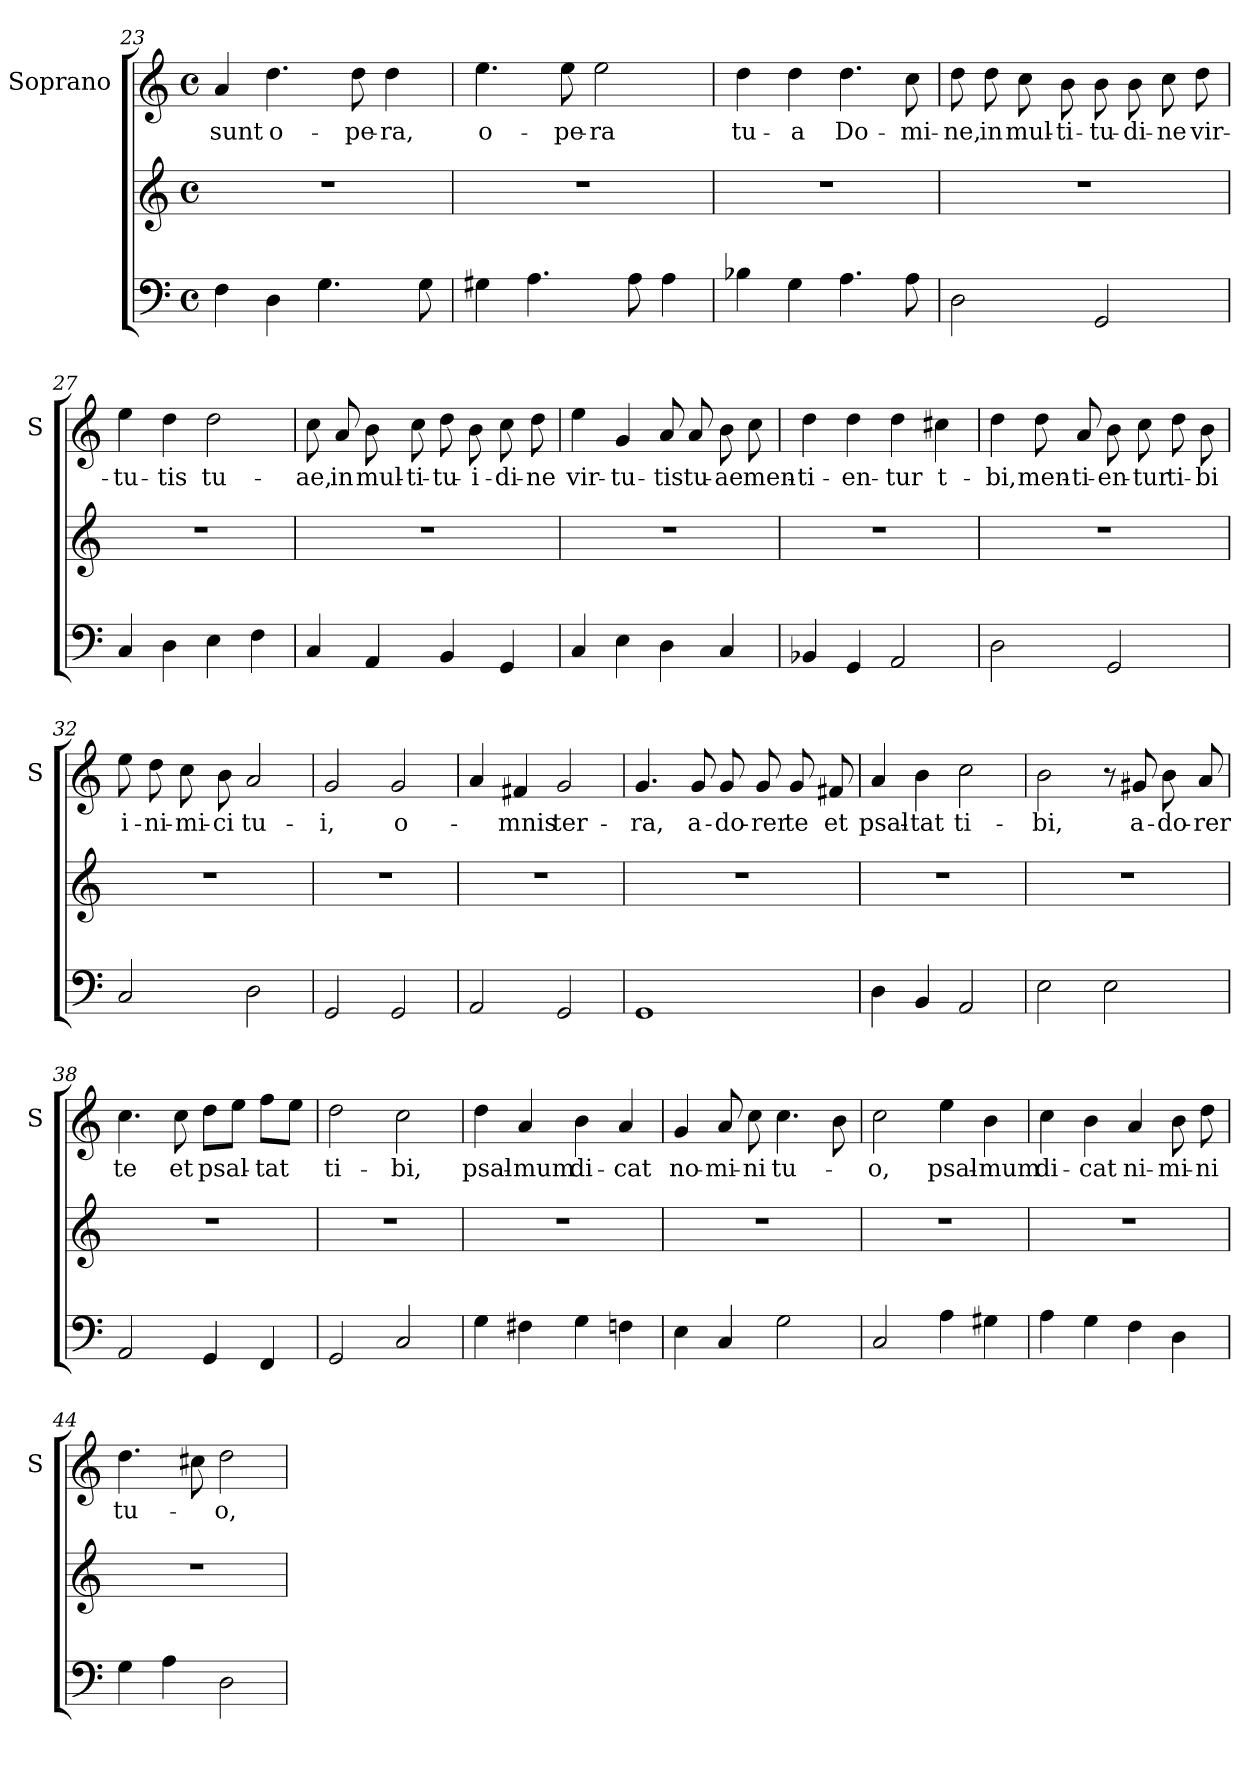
**kern	**kern	**kern	**text
*part2	*part2	*part1	*part1
*staff3	*staff2	*staff1	*staff1
*	*	*I"Soprano	*
*	*	*I'S	*
*clefF4	*clefG2	*clefG2	*
*k[]	*k[]	*k[]	*
*C:	*C:	*C:	*
*M4/4	*M4/4	*M4/4	*
*met(c)	*met(c)	*met(c)	*
=23	=23	=23	=23
!	!	!	!LO:LY:b
4F\	1r	4a/	sunt
!	!	!	!LO:LY:b
4D\	.	4.dd\	o-
4.G\	.	.	.
!	!	!	!LO:LY:b
.	.	8dd\	-pe-
!	!	!	!LO:LY:b
.	.	4dd\	-ra,
8G\	.	.	.
=24	=24	=24	=24
!	!	!	!LO:LY:b
4G#X\	1r	4.ee\	o-
4.A\	.	.	.
!	!	!	!LO:LY:b
.	.	8ee\	-pe-
!	!	!	!LO:LY:b
.	.	2ee\	-ra
8A\	.	.	.
4A\	.	.	.
!!LO:LB:g=z
=25	=25	=25	=25
!	!	!	!LO:LY:b
4B-X\	1r	4dd\	tu-
!	!	!	!LO:LY:b
4G\	.	4dd\	-a
!	!	!	!LO:LY:b
4.A\	.	4.dd\	Do-
!	!	!	!LO:LY:b
8A\	.	8cc\	-mi-
=26	=26	=26	=26
!	!	!	!LO:LY:b
2D\	1r	8dd\	-ne,
!	!	!	!LO:LY:b
.	.	8dd\	in
!	!	!	!LO:LY:b
.	.	8cc\	mul-
!	!	!	!LO:LY:b
.	.	8b\	-ti-
!	!	!	!LO:LY:b
2GG/	.	8b\	-tu-
!	!	!	!LO:LY:b
.	.	8b\	-di-
!	!	!	!LO:LY:b
.	.	8cc\	-ne
!	!	!	!LO:LY:b
.	.	8dd\	vir-
=27	=27	=27	=27
!	!	!	!LO:LY:b
4C/	1r	4ee\	-tu-
!	!	!	!LO:LY:b
4D\	.	4dd\	-tis
!	!	!	!LO:LY:b
4E\	.	2dd\	tu-
4F\	.	.	.
=28	=28	=28	=28
!	!	!	!LO:LY:b
4C/	1r	8cc\	-ae,
!	!	!	!LO:LY:b
.	.	8a/	in
!	!	!	!LO:LY:b
4AA/	.	8b\	mul-
!	!	!	!LO:LY:b
.	.	8cc\	-ti-
!	!	!	!LO:LY:b
4BB/	.	8dd\	-tu-
!	!	!	!LO:LY:b
.	.	8b\	-i-
!	!	!	!LO:LY:b
4GG/	.	8cc\	-di-
!	!	!	!LO:LY:b
.	.	8dd\	-ne
!!LO:PB:g=z
=29	=29	=29	=29
!	!	!	!LO:LY:b
4C/	1r	4ee\	vir-
!	!	!	!LO:LY:b
4E\	.	4g/	-tu-
!	!	!	!LO:LY:b
4D\	.	8a/	-tis
!	!	!	!LO:LY:b
.	.	8a/	tu-
!	!	!	!LO:LY:b
4C/	.	8b\	-ae
!	!	!	!LO:LY:b
.	.	8cc\	men-
=30	=30	=30	=30
!	!	!	!LO:LY:b
4BB-X/	1r	4dd\	-ti-
!	!	!	!LO:LY:b
4GG/	.	4dd\	-en-
!	!	!	!LO:LY:b
2AA/	.	4dd\	-tur
!	!	!	!LO:LY:b
.	.	4cc#X\	t-
=31	=31	=31	=31
!	!	!	!LO:LY:b
2D\	1r	4dd\	-bi,
!	!	!	!LO:LY:b
.	.	8dd\	men-
!	!	!	!LO:LY:b
.	.	8a/	-ti-
!	!	!	!LO:LY:b
2GG/	.	8b\	-en-
!	!	!	!LO:LY:b
.	.	8cc\	-tur
!	!	!	!LO:LY:b
.	.	8dd\	ti-
!	!	!	!LO:LY:b
.	.	8b\	-bi
=32	=32	=32	=32
!	!	!	!LO:LY:b
2C/	1r	8ee\	i-
!	!	!	!LO:LY:b
.	.	8dd\	-ni-
!	!	!	!LO:LY:b
.	.	8cc\	-mi-
!	!	!	!LO:LY:b
.	.	8b\	-ci
!	!	!	!LO:LY:b
2D\	.	2a/	tu-
=33	=33	=33	=33
!	!	!	!LO:LY:b
2GG/	1r	2g/	-i,
!	!	!	!LO:LY:b
2GG/	.	2g/	o-
!!LO:LB:g=z
=34	=34	=34	=34
2AA/	1r	4a/	.
!	!	!	!LO:LY:b
.	.	4f#X/	-mnis
!	!	!	!LO:LY:b
2GG/	.	2g/	ter-
=35	=35	=35	=35
!	!	!	!LO:LY:b
1GG	1r	4.g/	-ra,
!	!	!	!LO:LY:b
.	.	8g/	a-
!	!	!	!LO:LY:b
.	.	8g/	-do-
!	!	!	!LO:LY:b
.	.	8g/	-rer
!	!	!	!LO:LY:b
.	.	8g/	te
!	!	!	!LO:LY:b
.	.	8f#X/	et
=36	=36	=36	=36
!	!	!	!LO:LY:b
4D\	1r	4a/	psal-
!	!	!	!LO:LY:b
4BB/	.	4b\	-tat
!	!	!	!LO:LY:b
2AA/	.	2cc\	ti-
=37	=37	=37	=37
!	!	!	!LO:LY:b
2E\	1r	2b\	-bi,
2E\	.	8r	.
!	!	!	!LO:LY:b
.	.	8g#X/	a-
!	!	!	!LO:LY:b
.	.	8b\	-do-
!	!	!	!LO:LY:b
.	.	8a/	-rer
=38	=38	=38	=38
!	!	!	!LO:LY:b
2AA/	1r	4.cc\	te
!	!	!	!LO:LY:b
.	.	8cc\	et
!	!	!	!LO:LY:b
4GG/	.	8dd\L	psal-
.	.	8ee\J	.
!	!	!	!LO:LY:b
4FF/	.	8ff\L	-tat
.	.	8ee\J	.
!!LO:LB:g=z
=39	=39	=39	=39
!	!	!	!LO:LY:b
2GG/	1r	2dd\	ti-
!	!	!	!LO:LY:b
2C/	.	2cc\	-bi,
=40	=40	=40	=40
!	!	!	!LO:LY:b
4G\	1r	4dd\	psal-
!	!	!	!LO:LY:b
4F#X\	.	4a/	-mum
!	!	!	!LO:LY:b
4G\	.	4b\	di-
!	!	!	!LO:LY:b
4Fn\	.	4a/	-cat
=41	=41	=41	=41
!	!	!	!LO:LY:b
4E\	1r	4g/	no-
!	!	!	!LO:LY:b
4C/	.	8a/	-mi-
!	!	!	!LO:LY:b
.	.	8cc\	-ni
!	!	!	!LO:LY:b
2G\	.	4.cc\	tu-
.	.	8b\	.
=42	=42	=42	=42
!	!	!	!LO:LY:b
2C/	1r	2cc\	-o,
!	!	!	!LO:LY:b
4A\	.	4ee\	psal-
!	!	!	!LO:LY:b
4G#X\	.	4b\	-mum
=43	=43	=43	=43
!	!	!	!LO:LY:b
4A\	1r	4cc\	di-
!	!	!	!LO:LY:b
4G\	.	4b\	-cat
!	!	!	!LO:LY:b
4F\	.	4a/	ni-
!	!	!	!LO:LY:b
4D\	.	8b\	-mi-
!	!	!	!LO:LY:b
.	.	8dd\	-ni
!!LO:LB:g=z
=44	=44	=44	=44
!	!	!	!LO:LY:b
4G\	1r	4.dd\	tu-
4A\	.	.	.
.	.	8cc#X\	.
!	!	!	!LO:LY:b
2D\	.	2dd\	-o,
=	=	=	=
*-	*-	*-	*-
